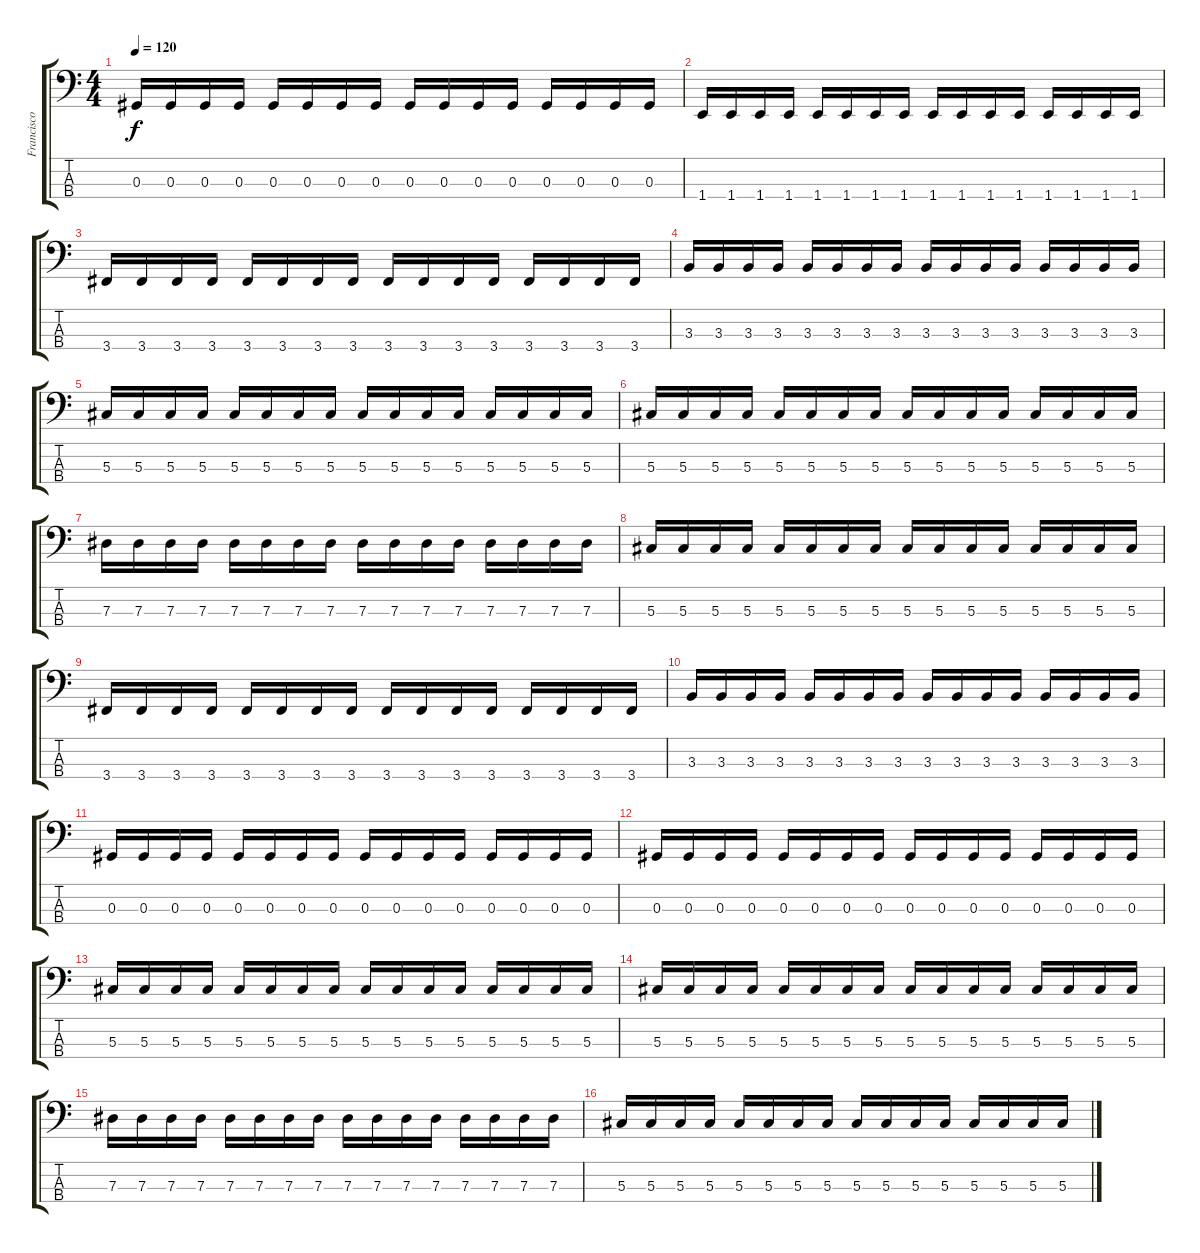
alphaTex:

\track ("Francisco Fidalgo" "Francisco ") {instrument electricbasspick}
\staff {score tabs}
\tuning (Gb2 Db2 Ab1 Eb1) {hide}
\ts (4 4)
\tempo 120
\clef f4
\ks c
0.3.16{dy f} 0.3.16 0.3.16 0.3.16 0.3.16 0.3.16 0.3.16 0.3.16 0.3.16 0.3.16 0.3.16 0.3.16 0.3.16 0.3.16 0.3.16 0.3.16 |
1.4.16 1.4.16 1.4.16 1.4.16 1.4.16 1.4.16 1.4.16 1.4.16 1.4.16 1.4.16 1.4.16 1.4.16 1.4.16 1.4.16 1.4.16 1.4.16 |
3.4.16 3.4.16 3.4.16 3.4.16 3.4.16 3.4.16 3.4.16 3.4.16 3.4.16 3.4.16 3.4.16 3.4.16 3.4.16 3.4.16 3.4.16 3.4.16 |
3.3.16 3.3.16 3.3.16 3.3.16 3.3.16 3.3.16 3.3.16 3.3.16 3.3.16 3.3.16 3.3.16 3.3.16 3.3.16 3.3.16 3.3.16 3.3.16 |
5.3.16 5.3.16 5.3.16 5.3.16 5.3.16 5.3.16 5.3.16 5.3.16 5.3.16 5.3.16 5.3.16 5.3.16 5.3.16 5.3.16 5.3.16 5.3.16 |
5.3.16 5.3.16 5.3.16 5.3.16 5.3.16 5.3.16 5.3.16 5.3.16 5.3.16 5.3.16 5.3.16 5.3.16 5.3.16 5.3.16 5.3.16 5.3.16 |
7.3.16 7.3.16 7.3.16 7.3.16 7.3.16 7.3.16 7.3.16 7.3.16 7.3.16 7.3.16 7.3.16 7.3.16 7.3.16 7.3.16 7.3.16 7.3.16 |
5.3.16 5.3.16 5.3.16 5.3.16 5.3.16 5.3.16 5.3.16 5.3.16 5.3.16 5.3.16 5.3.16 5.3.16 5.3.16 5.3.16 5.3.16 5.3.16 |
3.4.16 3.4.16 3.4.16 3.4.16 3.4.16 3.4.16 3.4.16 3.4.16 3.4.16 3.4.16 3.4.16 3.4.16 3.4.16 3.4.16 3.4.16 3.4.16 |
3.3.16 3.3.16 3.3.16 3.3.16 3.3.16 3.3.16 3.3.16 3.3.16 3.3.16 3.3.16 3.3.16 3.3.16 3.3.16 3.3.16 3.3.16 3.3.16 |
0.3.16 0.3.16 0.3.16 0.3.16 0.3.16 0.3.16 0.3.16 0.3.16 0.3.16 0.3.16 0.3.16 0.3.16 0.3.16 0.3.16 0.3.16 0.3.16 |
0.3.16 0.3.16 0.3.16 0.3.16 0.3.16 0.3.16 0.3.16 0.3.16 0.3.16 0.3.16 0.3.16 0.3.16 0.3.16 0.3.16 0.3.16 0.3.16 |
5.3.16 5.3.16 5.3.16 5.3.16 5.3.16 5.3.16 5.3.16 5.3.16 5.3.16 5.3.16 5.3.16 5.3.16 5.3.16 5.3.16 5.3.16 5.3.16 |
5.3.16 5.3.16 5.3.16 5.3.16 5.3.16 5.3.16 5.3.16 5.3.16 5.3.16 5.3.16 5.3.16 5.3.16 5.3.16 5.3.16 5.3.16 5.3.16 |
7.3.16 7.3.16 7.3.16 7.3.16 7.3.16 7.3.16 7.3.16 7.3.16 7.3.16 7.3.16 7.3.16 7.3.16 7.3.16 7.3.16 7.3.16 7.3.16 |
5.3.16 5.3.16 5.3.16 5.3.16 5.3.16 5.3.16 5.3.16 5.3.16 5.3.16 5.3.16 5.3.16 5.3.16 5.3.16 5.3.16 5.3.16 5.3.16
